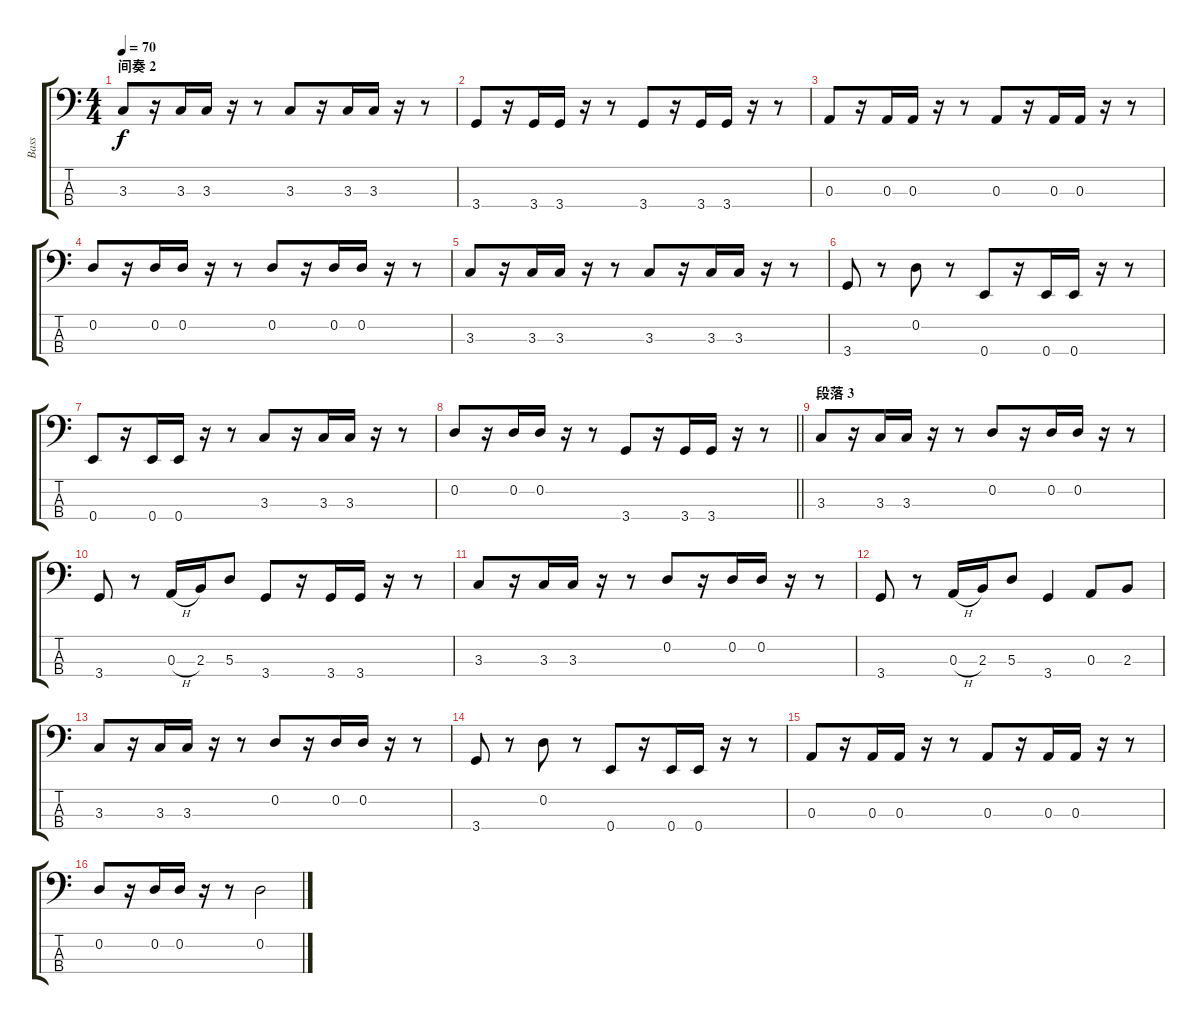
\track ("Bass" "Bass") {instrument electricbassfinger}
\staff {score tabs}
\tuning (G2 D2 A1 E1) {hide}
\ts (4 4)
\section ("" "间奏 2")
\tempo 70
\clef f4
\ks c
3.3.8{dy f} r.16 3.3.16{beam merge} 3.3.16 r.16 r.8 3.3.8 r.16 3.3.16{beam merge} 3.3.16 r.16 r.8 |
3.4.8 r.16 3.4.16{beam merge} 3.4.16 r.16 r.8 3.4.8 r.16 3.4.16{beam merge} 3.4.16 r.16 r.8 |
0.3.8 r.16 0.3.16{beam merge} 0.3.16 r.16 r.8 0.3.8 r.16 0.3.16{beam merge} 0.3.16 r.16 r.8 |
0.2.8 r.16 0.2.16{beam Up beam merge} 0.2.16{beam Up} r.16 r.8 0.2.8 r.16 0.2.16{beam Up beam merge} 0.2.16{beam Up} r.16 r.8 |
3.3.8 r.16 3.3.16{beam merge} 3.3.16 r.16 r.8 3.3.8 r.16 3.3.16{beam merge} 3.3.16 r.16 r.8 |
3.4.8 r.8 0.2.8 r.8 0.4.8 r.16 0.4.16{beam merge} 0.4.16 r.16 r.8 |
0.4.8 r.16 0.4.16{beam merge} 0.4.16 r.16 r.8 3.3.8 r.16 3.3.16{beam merge} 3.3.16 r.16 r.8 |
\barLineRight lightlight
0.2.8 r.16 0.2.16{beam Up beam merge} 0.2.16{beam Up} r.16 r.8 3.4.8 r.16 3.4.16{beam merge} 3.4.16 r.16 r.8 |
\section ("" "段落 3")
3.3.8 r.16 3.3.16{beam merge} 3.3.16 r.16 r.8 0.2.8 r.16 0.2.16{beam Up beam merge} 0.2.16{beam Up} r.16 r.8 |
3.4.8 r.8 0.3{h}.16 2.3.16 5.3.8 3.4.8 r.16 3.4.16{beam merge} 3.4.16 r.16 r.8 |
3.3.8 r.16 3.3.16{beam merge} 3.3.16 r.16 r.8 0.2.8 r.16 0.2.16{beam Up beam merge} 0.2.16{beam Up} r.16 r.8 |
3.4.8 r.8 0.3{h}.16 2.3.16 5.3.8 3.4.4 0.3.8 2.3.8 |
3.3.8 r.16 3.3.16{beam merge} 3.3.16 r.16 r.8 0.2.8 r.16 0.2.16{beam Up beam merge} 0.2.16{beam Up} r.16 r.8 |
3.4.8 r.8 0.2.8 r.8 0.4.8 r.16 0.4.16{beam merge} 0.4.16 r.16 r.8 |
0.3.8 r.16 0.3.16{beam merge} 0.3.16 r.16 r.8 0.3.8 r.16 0.3.16{beam merge} 0.3.16 r.16 r.8 |
0.2.8 r.16 0.2.16{beam Up beam merge} 0.2.16{beam Up} r.16 r.8 0.2.2
